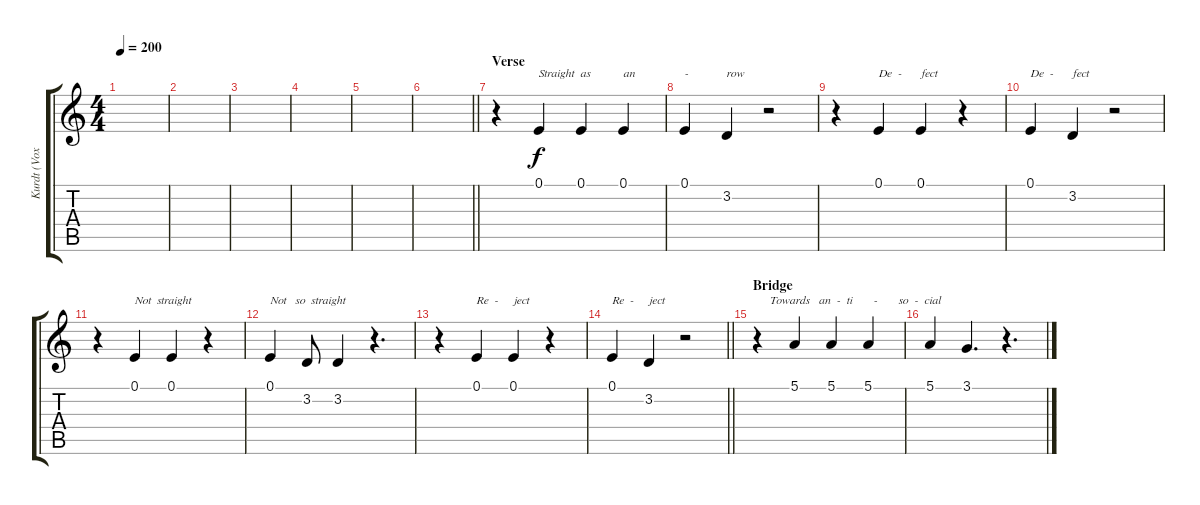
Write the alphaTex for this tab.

\track ("Kurdt (Vox)" "Kurdt (Vox") {instrument synthvoice}
\staff {score tabs}
\tuning (E4 B3 G3 D3 A2 E2) {hide}
\ts (4 4)
\tempo 200
\clef g2
\ks c
|
|
|
|
|
\barLineRight lightlight
|
\section ("" "Verse")
r.4{volume 14 instrument lead2sawtooth} 0.1.4{txt "Straight  as"} 0.1.4 0.1.4{txt "an"} |
0.1.4{txt "-"} 3.2.4{txt "row"} r.2 |
r.4 0.1.4{txt "De  -"} 0.1.4{txt "fect"} r.4 |
0.1.4{txt "De  -"} 3.2.4{txt "fect"} r.2 |
r.4 0.1.4{txt "Not  straight"} 0.1.4 r.4 |
0.1.4{txt "Not   so  straight"} 3.2.8 3.2.4 r.4{d} |
r.4 0.1.4{txt "Re  -"} 0.1.4{txt "ject"} r.4 |
\barLineRight lightlight
0.1.4{txt "Re  -"} 3.2.4{txt "ject"} r.2 |
\section ("" "Bridge")
r.4{txt "    Towards   an  -  ti       -       so  -  cial "} 5.1.4 5.1.4 5.1.4 |
5.1.4 3.1.4{d} r.4{d}
